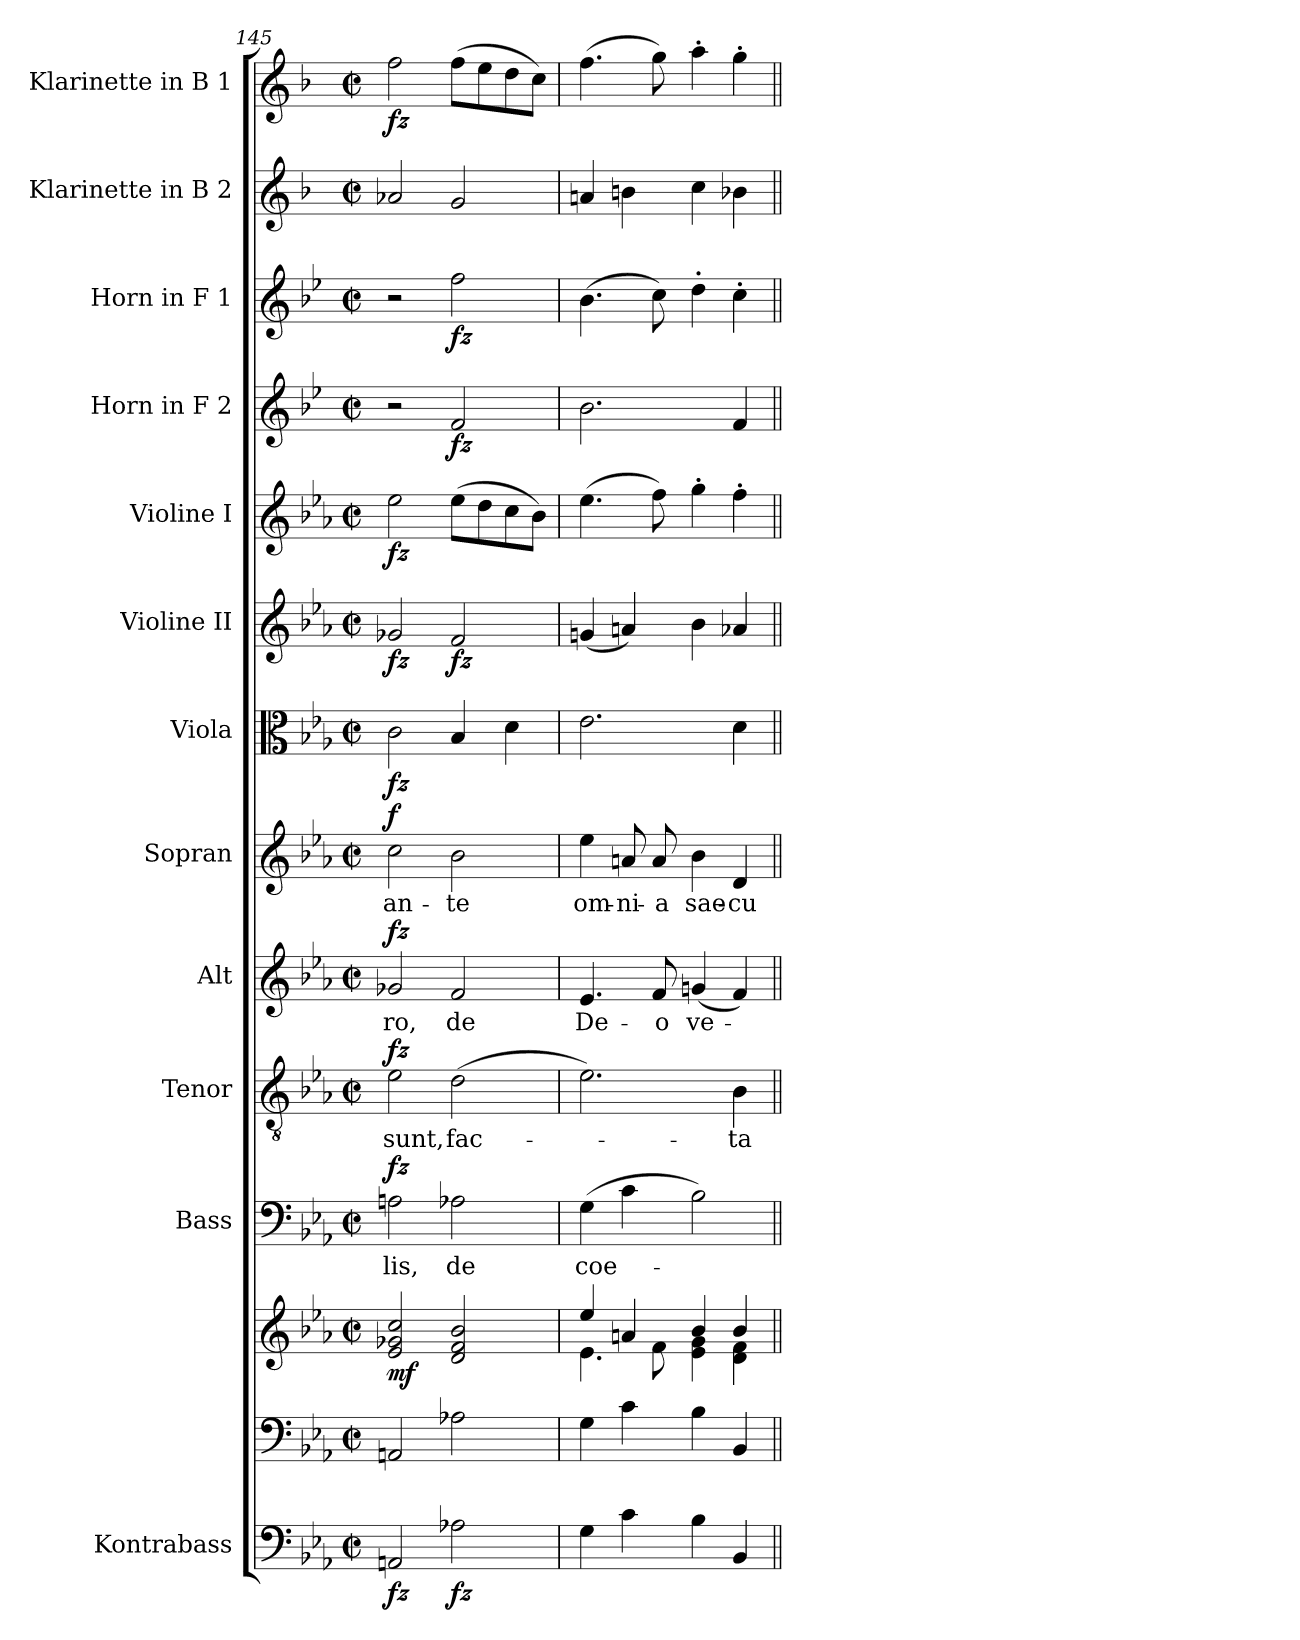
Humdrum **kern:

**kern	**dynam	**kern	**kern	**dynam	**kern	**text	**dynam	**kern	**text	**dynam	**kern	**text	**dynam	**kern	**text	**dynam	**kern	**dynam	**kern	**dynam	**kern	**dynam	**kern	**dynam	**kern	**dynam	**kern	**kern	**dynam
*part13	*part13	*part12	*part12	*part12	*part11	*part11	*part11	*part10	*part10	*part10	*part9	*part9	*part9	*part8	*part8	*part8	*part7	*part7	*part6	*part6	*part5	*part5	*part4	*part4	*part3	*part3	*part2	*part1	*part1
*staff14	*staff14	*staff13	*staff12	*staff12/13	*staff11	*staff11	*staff11	*staff10	*staff10	*staff10	*staff9	*staff9	*staff9	*staff8	*staff8	*staff8	*staff7	*staff7	*staff6	*staff6	*staff5	*staff5	*staff4	*staff4	*staff3	*staff3	*staff2	*staff1	*staff1
*I"Kontrabass	*	*	*	*	*I"Bass	*	*	*I"Tenor	*	*	*I"Alt	*	*	*I"Sopran	*	*	*I"Viola	*	*I"Violine II	*	*I"Violine I	*	*I"Horn in F 2	*	*I"Horn in F 1	*	*I"Klarinette in B 2	*I"Klarinette in B 1	*
*I'Kb.	*	*	*	*	*I'B	*	*	*I'T	*	*	*I'A	*	*	*I'S	*	*	*I'Vla.	*	*I'Vl. II	*	*I'Vl. I	*	*I'Hrn. 2	*	*I'Hrn. 1	*	*	*	*
*clefF4	*	*clefF4	*clefG2	*	*clefF4	*	*	*clefGv2	*	*	*clefG2	*	*	*clefG2	*	*	*clefC3	*	*clefG2	*	*clefG2	*	*clefG2	*	*clefG2	*	*clefG2	*clefG2	*
*ITrd7c12	*	*	*	*	*	*	*	*	*	*	*	*	*	*	*	*	*	*	*	*	*	*	*ITrd4c7	*	*ITrd4c7	*	*ITrd1c2	*ITrd1c2	*
*k[b-e-a-]	*	*k[b-e-a-]	*k[b-e-a-]	*	*k[b-e-a-]	*	*	*k[b-e-a-]	*	*	*k[b-e-a-]	*	*	*k[b-e-a-]	*	*	*k[b-e-a-]	*	*k[b-e-a-]	*	*k[b-e-a-]	*	*k[b-e-a-]	*	*k[b-e-a-]	*	*k[b-e-a-]	*k[b-e-a-]	*
*E-:	*	*E-:	*E-:	*	*E-:	*	*	*E-:	*	*	*E-:	*	*	*E-:	*	*	*E-:	*	*E-:	*	*E-:	*	*E-:	*	*E-:	*	*E-:	*E-:	*
*M2/2	*	*M2/2	*M2/2	*	*M2/2	*	*	*M2/2	*	*	*M2/2	*	*	*M2/2	*	*	*M2/2	*	*M2/2	*	*M2/2	*	*M2/2	*	*M2/2	*	*M2/2	*M2/2	*
*met(c|)	*	*met(c|)	*met(c|)	*	*met(c|)	*	*	*met(c|)	*	*	*met(c|)	*	*	*met(c|)	*	*	*met(c|)	*	*met(c|)	*	*met(c|)	*	*met(c|)	*	*met(c|)	*	*met(c|)	*met(c|)	*
=145	=145	=145	=145	=145	=145	=145	=145	=145	=145	=145	=145	=145	=145	=145	=145	=145	=145	=145	=145	=145	=145	=145	=145	=145	=145	=145	=145	=145	=145
!	!LO:DY:b	!	!	!LO:DY:b	!	!LO:LY:b	!LO:DY:a	!	!LO:LY:b	!LO:DY:a	!	!LO:LY:b	!LO:DY:a	!	!LO:LY:b	!LO:DY:a	!	!LO:DY:b	!	!LO:DY:b	!	!LO:DY:b	!	!	!	!	!	!	!LO:DY:b
2AAAn/	fz	2AAn/	2e-/ 2g-X/ 2cc/	mf	2An\	-lis,	fz	2e-\	sunt,	fz	2g-X/	-ro,	fz	2cc\	an-	f	2c\	fz	2g-X/	fz	2ee-\	fz	2r	.	2r	.	2g-X/	2ee-\	fz
!	!LO:DY:b	!	!	!	!	!LO:LY:b	!	!	!LO:LY:b	!	!	!LO:LY:b	!	!	!LO:LY:b	!	!	!	!	!LO:DY:b	!	!	!	!LO:DY:b	!	!LO:DY:b	!	!	!
2AA-X\	fz	2A-X\	2d/ 2f/ 2b-/	.	2A-X\	de	.	(>2d\	fac-	.	2f/	de	.	2b-\	-te	.	4B-/	.	2f/	fz	(>8ee-\L	.	2B-/	fz	2b-\	fz	2f/	(>8ee-\L	.
.	.	.	.	.	.	.	.	.	.	.	.	.	.	.	.	.	.	.	.	.	8dd\	.	.	.	.	.	.	8dd\	.
.	.	.	.	.	.	.	.	.	.	.	.	.	.	.	.	.	4d\	.	.	.	8cc\	.	.	.	.	.	.	8cc\	.
.	.	.	.	.	.	.	.	.	.	.	.	.	.	.	.	.	.	.	.	.	8b-\J)	.	.	.	.	.	.	8b-\J)	.
=146	=146	=146	=146	=146	=146	=146	=146	=146	=146	=146	=146	=146	=146	=146	=146	=146	=146	=146	=146	=146	=146	=146	=146	=146	=146	=146	=146	=146	=146
*	*	*	*^	*	*	*	*	*	*	*	*	*	*	*	*	*	*	*	*	*	*	*	*	*	*	*	*	*	*
!	!	!	!	!	!	!	!LO:LY:b	!	!	!	!	!	!LO:LY:b	!	!	!LO:LY:b	!	!	!	!	!	!	!	!	!	!	!	!	!	!
4GG\	.	4G\	4ee-/	4.e-\	.	(>4G\	coe-	.	2.e-\)	.	.	4.e-/	De-	.	4ee-\	om-	.	2.e-\	.	(<4gn/	.	(>4.ee-\	.	2.e-\	.	(>4.e-\	.	4gn/	(>4.ee-\	.
!	!	!	!	!	!	!	!	!	!	!	!	!	!	!	!	!LO:LY:b	!	!	!	!	!	!	!	!	!	!	!	!	!	!
4C\	.	4c\	4an/	.	.	4c\	.	.	.	.	.	.	.	.	8an/	-ni-	.	.	.	4an/)	.	.	.	.	.	.	.	4an\	.	.
!	!	!	!	!	!	!	!	!	!	!	!	!	!LO:LY:b	!	!	!LO:LY:b	!	!	!	!	!	!	!	!	!	!	!	!	!	!
.	.	.	.	8f\	.	.	.	.	.	.	.	8f/	-o	.	8a/	-a	.	.	.	.	.	8ff\)	.	.	.	8f\)	.	.	8ff\)	.
!	!	!	!	!	!	!	!	!	!	!	!	!	!LO:LY:b	!	!	!LO:LY:b	!	!	!	!	!	!	!	!	!	!	!	!	!	!
4BB-\	.	4B-\	4b-/	4e-\ 4g\	.	2B-\)	.	.	.	.	.	(<4gn/	ve-	.	4b-\	sae-	.	.	.	4b-\	.	4gg'>\	.	.	.	4g'>\	.	4b-\	4gg'>\	.
!	!	!	!	!	!	!	!	!	!	!LO:LY:b	!	!	!	!	!	!LO:LY:b	!	!	!	!	!	!	!	!	!	!	!	!	!	!
4BBB-/	.	4BB-/	4b-/	4d\ 4f\	.	.	.	.	4B-\	-ta	.	4f/)	.	.	4d/	-cu-	.	4d\	.	4a-X/	.	4ff'>\	.	4B-/	.	4f'>\	.	4a-X\	4ff'>\	.
*	*	*	*v	*v	*	*	*	*	*	*	*	*	*	*	*	*	*	*	*	*	*	*	*	*	*	*	*	*	*	*
=||	=||	=||	=||	=||	=||	=||	=||	=||	=||	=||	=||	=||	=||	=||	=||	=||	=||	=||	=||	=||	=||	=||	=||	=||	=||	=||	=||	=||	=||
*-	*-	*-	*-	*-	*-	*-	*-	*-	*-	*-	*-	*-	*-	*-	*-	*-	*-	*-	*-	*-	*-	*-	*-	*-	*-	*-	*-	*-	*-
